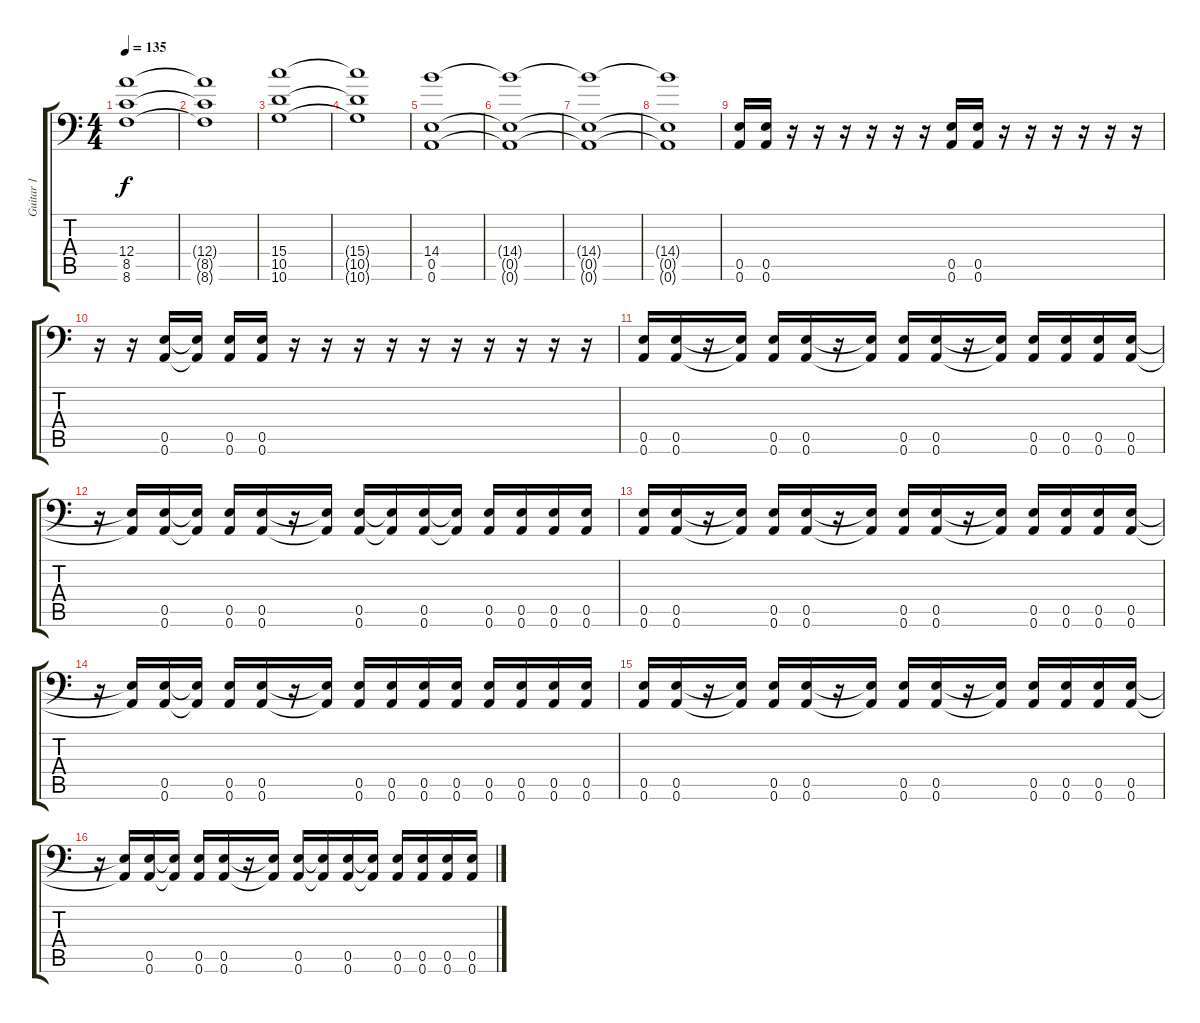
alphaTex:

\track ("Guitar 1" "Guitar 1") {instrument overdrivenguitar}
\staff {score tabs}
\tuning (B3 Gb3 D3 A2 E2 A1) {hide}
\ts (4 4)
\tempo 135
\clef f4
\ks c
(12.4 8.5 8.6).1{dy f} |
(12.4{t} 8.5{t} 8.6{t}).1 |
(15.4 10.5 10.6).1 |
(15.4{t} 10.5{t} 10.6{t}).1 |
(14.4 0.5 0.6).1 |
(14.4{t} 0.5{t} 0.6{t}).1 |
(14.4{t} 0.5{t} 0.6{t}).1 |
(14.4{t} 0.5{t} 0.6{t}).1 |
(0.5 0.6).16 (0.5 0.6).16 r.16 r.16 r.16 r.16 r.16 r.16 (0.5 0.6).16 (0.5 0.6).16 r.16 r.16 r.16 r.16 r.16 r.16 |
r.16 r.16 (0.5 0.6).16 (0.5{t} 0.6{t}).16 (0.5 0.6).16 (0.5 0.6).16 r.16 r.16 r.16 r.16 r.16 r.16 r.16 r.16 r.16 r.16 |
(0.5 0.6).16 (0.5 0.6).16 r.16 (0.5{t} 0.6{t}).16 (0.5 0.6).16 (0.5 0.6).16 r.16 (0.5{t} 0.6{t}).16 (0.5 0.6).16 (0.5 0.6).16 r.16 (0.5{t} 0.6{t}).16 (0.5 0.6).16 (0.5 0.6).16 (0.5 0.6).16 (0.5 0.6).16 |
r.16 (0.5{t} 0.6{t}).16 (0.5 0.6).16 (0.5{t} 0.6{t}).16 (0.5 0.6).16 (0.5 0.6).16 r.16 (0.5{t} 0.6{t}).16 (0.5 0.6).16 (0.5{t} 0.6{t}).16 (0.5 0.6).16 (0.5{t} 0.6{t}).16 (0.5 0.6).16 (0.5 0.6).16 (0.5 0.6).16 (0.5 0.6).16 |
(0.5 0.6).16 (0.5 0.6).16 r.16 (0.5{t} 0.6{t}).16 (0.5 0.6).16 (0.5 0.6).16 r.16 (0.5{t} 0.6{t}).16 (0.5 0.6).16 (0.5 0.6).16 r.16 (0.5{t} 0.6{t}).16 (0.5 0.6).16 (0.5 0.6).16 (0.5 0.6).16 (0.5 0.6).16 |
r.16 (0.5{t} 0.6{t}).16 (0.5 0.6).16 (0.5{t} 0.6{t}).16 (0.5 0.6).16 (0.5 0.6).16 r.16 (0.5{t} 0.6{t}).16 (0.5 0.6).16 (0.5 0.6).16 (0.5 0.6).16 (0.5 0.6).16 (0.5 0.6).16 (0.5 0.6).16 (0.5 0.6).16 (0.5 0.6).16 |
(0.5 0.6).16 (0.5 0.6).16 r.16 (0.5{t} 0.6{t}).16 (0.5 0.6).16 (0.5 0.6).16 r.16 (0.5{t} 0.6{t}).16 (0.5 0.6).16 (0.5 0.6).16 r.16 (0.5{t} 0.6{t}).16 (0.5 0.6).16 (0.5 0.6).16 (0.5 0.6).16 (0.5 0.6).16 |
r.16 (0.5{t} 0.6{t}).16 (0.5 0.6).16 (0.5{t} 0.6{t}).16 (0.5 0.6).16 (0.5 0.6).16 r.16 (0.5{t} 0.6{t}).16 (0.5 0.6).16 (0.5{t} 0.6{t}).16 (0.5 0.6).16 (0.5{t} 0.6{t}).16 (0.5 0.6).16 (0.5 0.6).16 (0.5 0.6).16 (0.5 0.6).16
